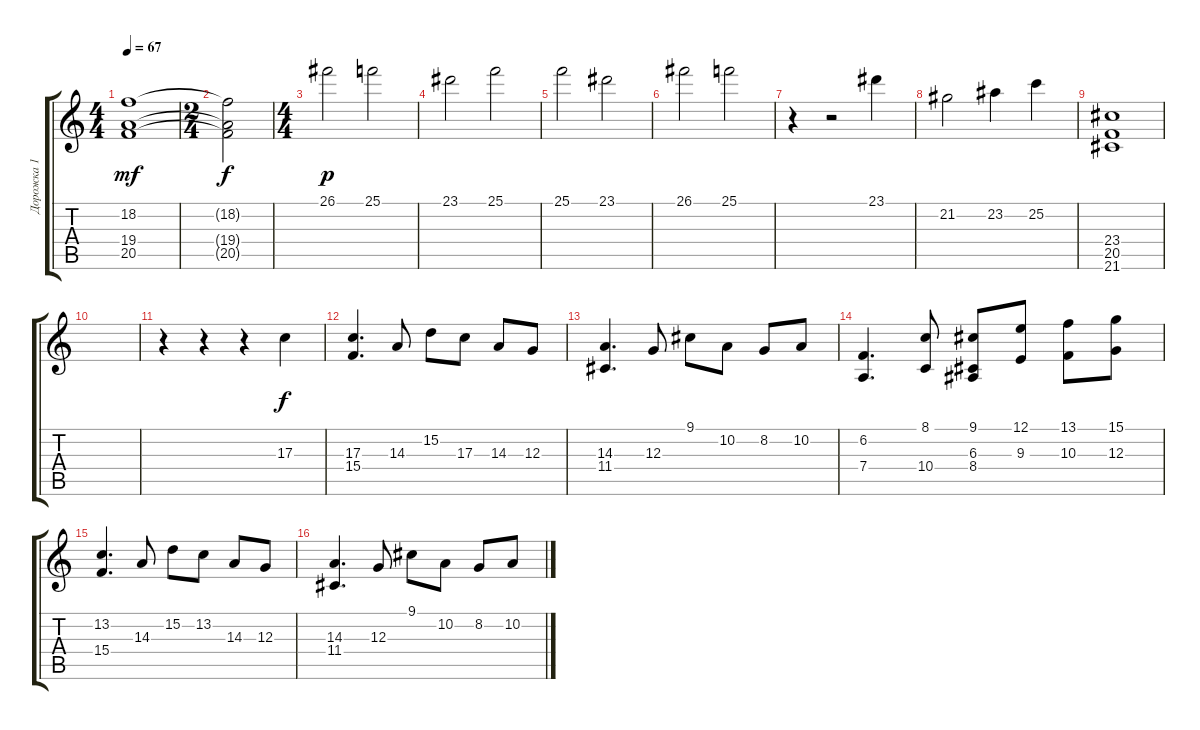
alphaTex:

\track ("Дорожка 1" "Дорожка 1") {instrument brightacousticpiano}
\staff {score tabs}
\tuning (E4 B3 G3 D3 A2 E2) {hide}
\ts (4 4)
\tempo 67
\clef g2
\ks c
(18.2 19.4 20.5).1{dy mf volume 9} |
\ts (2 4)
(18.2{t} 19.4{t} 20.5{t}).2{dy f} |
\ts (4 4)
26.1.2{dy p volume 15 instrument glockenspiel} 25.1.2 |
23.1.2 25.1.2 |
25.1.2 23.1.2 |
26.1.2 25.1.2 |
r.4 r.2 23.1.4 |
21.2.2 23.2.4 25.2.4 |
(23.4 20.5 21.6).1{instrument brightacousticpiano} |
|
r.4 r.4 r.4 17.3.4{dy f} |
(17.3 15.4).4{d} 14.3.8 15.2.8 17.3.8 14.3.8 12.3.8 |
(14.3 11.4).4{d} 12.3.8 9.1.8 10.2.8 8.2.8 10.2.8 |
(6.2 7.4).4{d} (8.1 10.4).8 (9.1 6.3 8.4).8 (12.1 9.3).8 (13.1 10.3).8 (15.1 12.3).8 |
(13.2 15.4).4{d} 14.3.8 15.2.8 13.2.8 14.3.8 12.3.8 |
(14.3 11.4).4{d} 12.3.8 9.1.8 10.2.8 8.2.8 10.2.8
